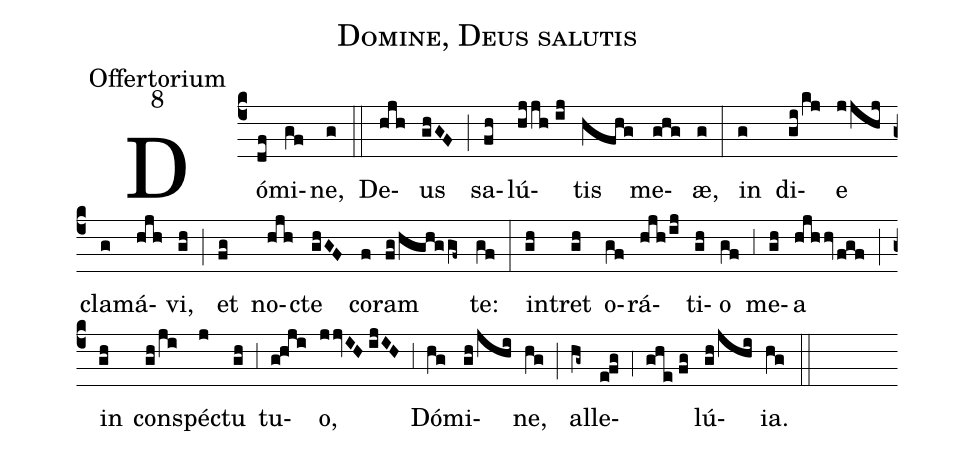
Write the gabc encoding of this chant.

name:Domine, Deus salutis;
office-part:Offertorium;
mode:8;
%%
(c4) Dó(df)mi(gf)ne,(g) (::)
De(hjh)us(ghGF) (;) sa(fh)lú(hjjh//ij)tis(hfhg) me(ghg)æ,(g) (:)
in(g) di(gi/kj)e(jjhj) cla(g)má(hjh)vi,(gh) (;) et(fg) no(hjh)cte(ghGF) co(f)ram(fg/hghggf~) te:(gf) (:)
in(gh)tret(gh) o(gf)rá(hjh/ij)ti(gh)o(gf) (,3) me(gh)a(hjhhv/fgf) (;) in(gh) con(gh/ji)spé(j)ctu(gh) (,3) tu(g!hji)o,(jjvIH//ijIH) (,3) Dó(hg)mi(gh/jhi)ne,(hg) (;) al(hg~)le(e!fg)(,4)(ghe//fg)lú(gh/jhi)ia.(hg) (::)
